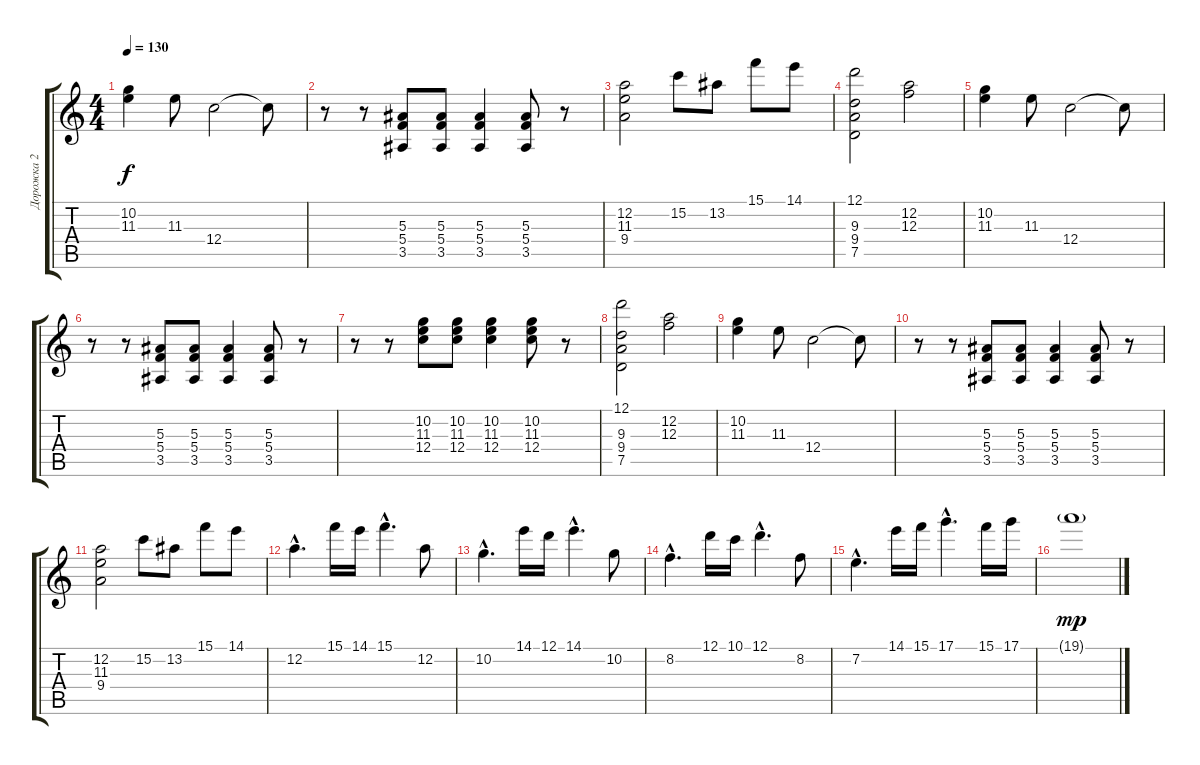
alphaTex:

\track ("Дорожка 2" "Дорожка 2") {instrument distortionguitar}
\staff {score tabs}
\tuning (D4 A3 F3 C3 G2 D2) {hide}
\ts (4 4)
\tempo 130
\clef g2
\ks c
(10.2 11.3).4{dy f} 11.3.8 12.4.2 12.4{t}.8 |
r.8 r.8 (5.3 5.4 3.5).8 (5.3 5.4 3.5).8 (5.3 5.4 3.5).4 (5.3 5.4 3.5).8 r.8 |
(12.2 11.3 9.4).2 15.2.8 13.2.8 15.1.8 14.1.8 |
(12.1 9.3 9.4 7.5).2 (12.2 12.3).2 |
(10.2 11.3).4 11.3.8 12.4.2 12.4{t}.8 |
r.8 r.8 (5.3 5.4 3.5).8 (5.3 5.4 3.5).8 (5.3 5.4 3.5).4 (5.3 5.4 3.5).8 r.8 |
r.8 r.8 (10.2 11.3 12.4).8 (10.2 11.3 12.4).8 (10.2 11.3 12.4).4 (10.2 11.3 12.4).8 r.8 |
(12.1 9.3 9.4 7.5).2 (12.2 12.3).2 |
(10.2 11.3).4 11.3.8 12.4.2 12.4{t}.8 |
r.8 r.8 (5.3 5.4 3.5).8 (5.3 5.4 3.5).8 (5.3 5.4 3.5).4 (5.3 5.4 3.5).8 r.8 |
(12.2 11.3 9.4).2 15.2.8 13.2.8 15.1.8 14.1.8 |
12.2{hac}.4{d} 15.1.16 14.1.16 15.1{hac}.4{d} 12.2.8 |
10.2{hac}.4{d} 14.1.16 12.1.16 14.1{hac}.4{d} 10.2.8 |
8.2{hac}.4{d} 12.1.16 10.1.16 12.1{hac}.4{d} 8.2.8 |
7.2{hac}.4{d} 14.1.16 15.1.16 17.1{hac}.4{d} 15.1.16 17.1.16 |
19.1{g}.1{dy mp}
